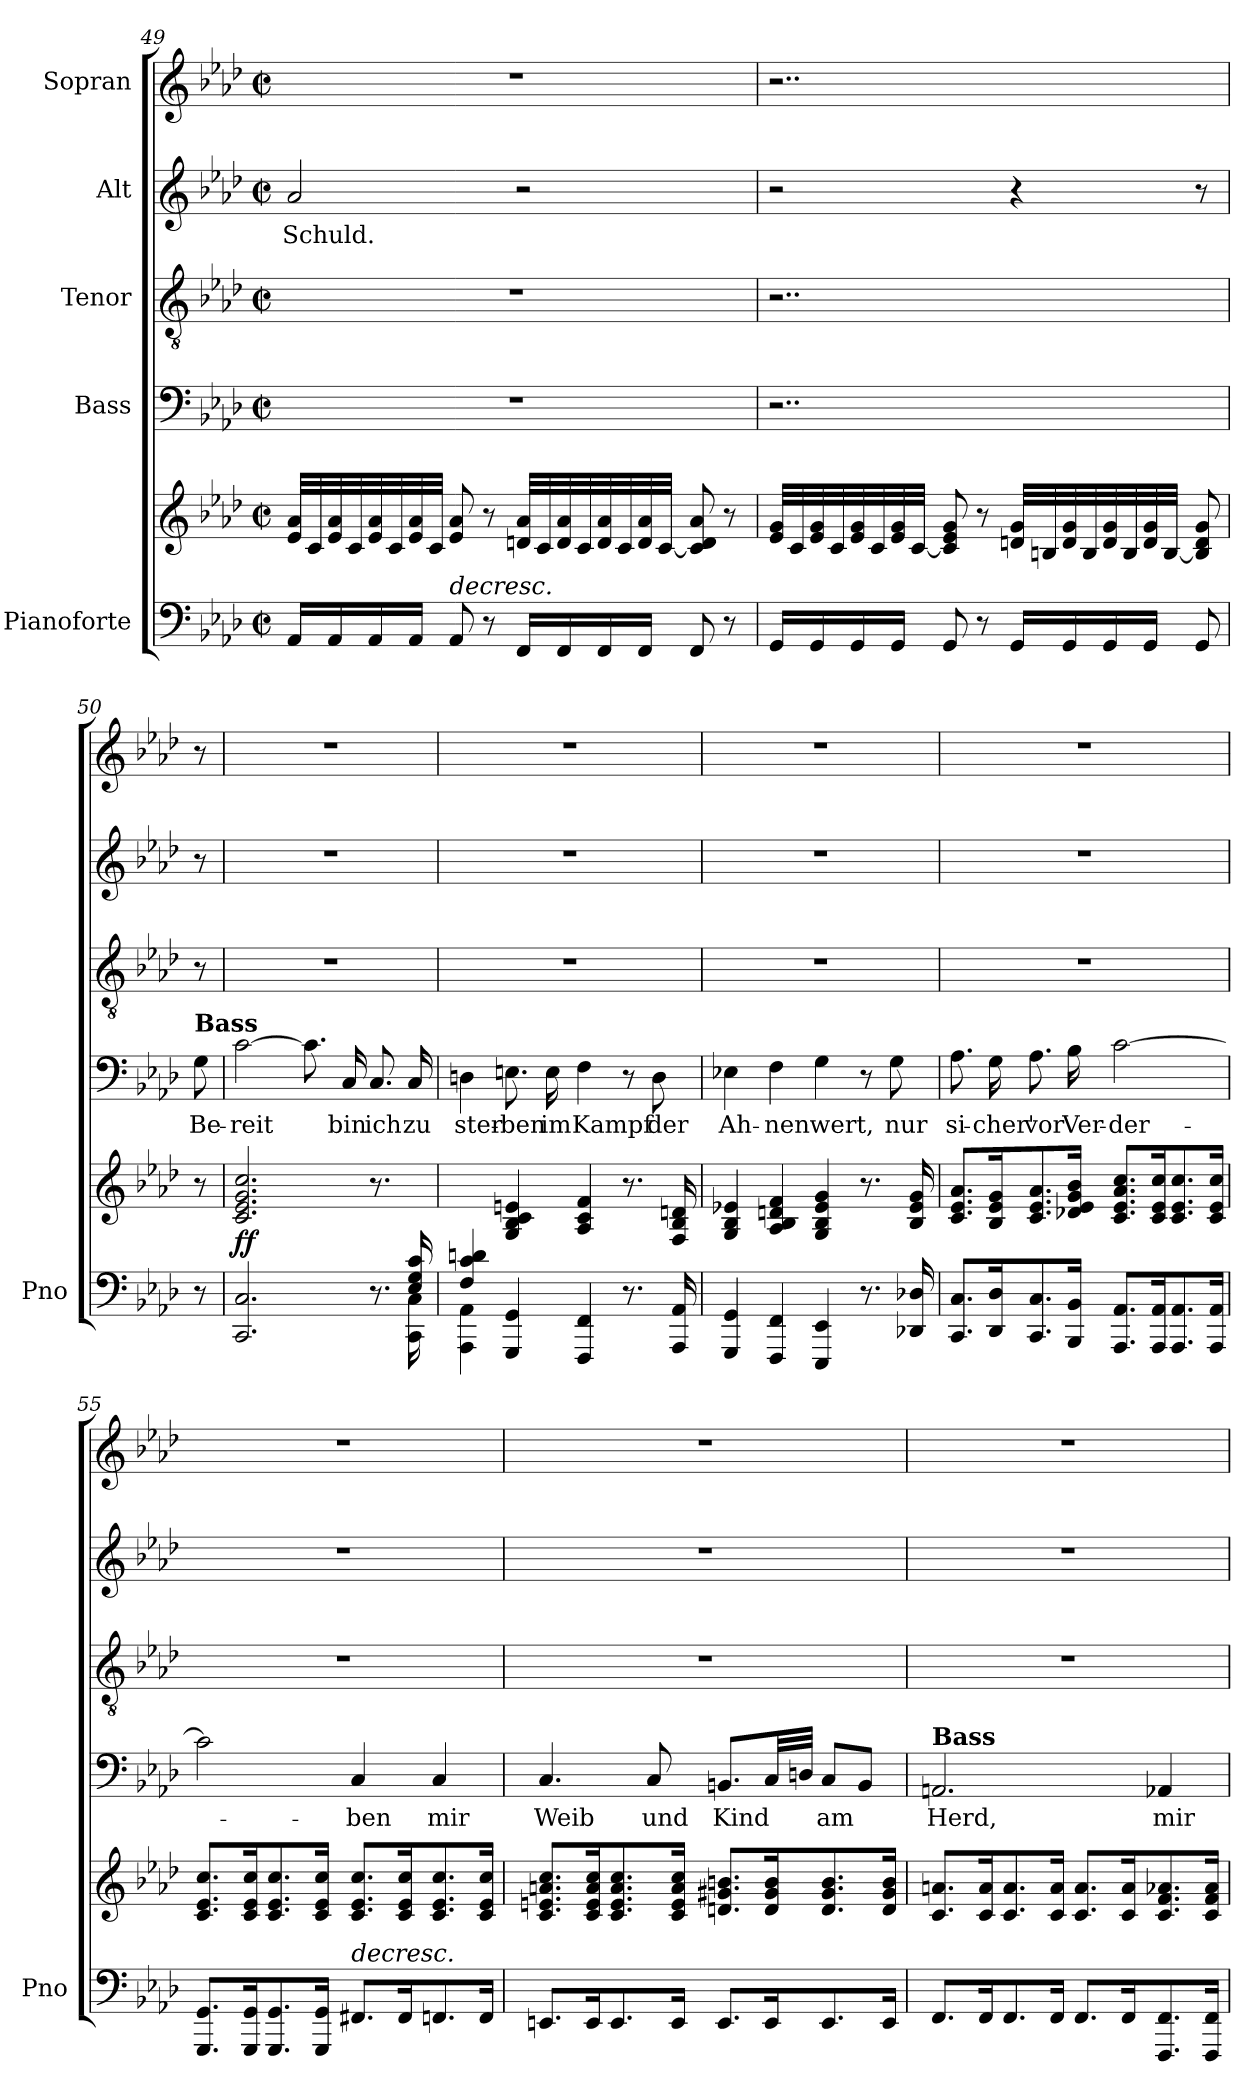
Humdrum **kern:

**kern	**kern	**dynam	**kern	**text	**kern	**kern	**text	**kern
*part5	*part5	*part5	*part4	*part4	*part3	*part2	*part2	*part1
*staff6	*staff5	*staff5/6	*staff4	*staff4	*staff3	*staff2	*staff2	*staff1
*I"Pianoforte	*	*	*I"Bass	*	*I"Tenor	*I"Alt	*	*I"Sopran
*I'Pno	*	*	*	*	*	*	*	*
*clefF4	*clefG2	*	*clefF4	*	*clefGv2	*clefG2	*	*clefG2
*k[b-e-a-d-]	*k[b-e-a-d-]	*	*k[b-e-a-d-]	*	*k[b-e-a-d-]	*k[b-e-a-d-]	*	*k[b-e-a-d-]
*M2/2	*M2/2	*	*M2/2	*	*M2/2	*M2/2	*	*M2/2
*met(c|)	*met(c|)	*	*met(c|)	*	*met(c|)	*met(c|)	*	*met(c|)
=49	=49	=49	=49	=49	=49	=49	=49	=49
!	!	!	!	!	!	!	!LO:LY:b	!
16AA-/LL	32e-/ 32a-/LLL	.	1r	.	1r	2a-/	Schuld.	1r
.	32c/	.	.	.	.	.	.	.
16AA-/	32e-/ 32a-/	.	.	.	.	.	.	.
.	32c/	.	.	.	.	.	.	.
16AA-/	32e-/ 32a-/	.	.	.	.	.	.	.
.	32c/	.	.	.	.	.	.	.
16AA-/JJ	32e-/ 32a-/	.	.	.	.	.	.	.
.	32c/JJJ	.	.	.	.	.	.	.
!LO:TX:a:i:t=decresc.	!	!	!	!	!	!	!	!
8AA-/	8e-/ 8a-/	.	.	.	.	.	.	.
8r	8r	.	.	.	.	.	.	.
16FF/LL	32dn/ 32a-/LLL	.	.	.	.	2r	.	.
.	32c/	.	.	.	.	.	.	.
16FF/	32d/ 32a-/	.	.	.	.	.	.	.
.	32c/	.	.	.	.	.	.	.
16FF/	32d/ 32a-/	.	.	.	.	.	.	.
.	32c/	.	.	.	.	.	.	.
16FF/JJ	32d/ 32a-/	.	.	.	.	.	.	.
.	[32c/JJJ	.	.	.	.	.	.	.
8FF/	8c/] 8d/ 8a-/	.	.	.	.	.	.	.
8r	8r	.	.	.	.	.	.	.
=50	=50	=50	=50	=50	=50	=50	=50	=50
16GG/LL	32e-/ 32g/LLL	.	2..r	.	2..r	2r	.	2..r
.	32c/	.	.	.	.	.	.	.
16GG/	32e-/ 32g/	.	.	.	.	.	.	.
.	32c/	.	.	.	.	.	.	.
16GG/	32e-/ 32g/	.	.	.	.	.	.	.
.	32c/	.	.	.	.	.	.	.
16GG/JJ	32e-/ 32g/	.	.	.	.	.	.	.
.	[32c/JJJ	.	.	.	.	.	.	.
8GG/	8c/] 8e-/ 8g/	.	.	.	.	.	.	.
8r	8r	.	.	.	.	.	.	.
16GG/LL	32dn/ 32g/LLL	.	.	.	.	4r	.	.
.	32Bn/	.	.	.	.	.	.	.
16GG/	32d/ 32g/	.	.	.	.	.	.	.
.	32B/	.	.	.	.	.	.	.
16GG/	32d/ 32g/	.	.	.	.	.	.	.
.	32B/	.	.	.	.	.	.	.
16GG/JJ	32d/ 32g/	.	.	.	.	.	.	.
.	[32B/JJJ	.	.	.	.	.	.	.
8GG/	8B/] 8d/ 8g/	.	.	.	.	8r	.	.
!!LO:PB:g=z
=50X3	=50X3	=50X3	=50X3	=50X3	=50X3	=50X3	=50X3	=50X3
!	!	!	!LO:TX:a:B:t=Bass	!	!	!	!	!
!	!	!	!	!LO:LY:b	!	!	!	!
8r	8r	.	8G\	Be-	8r	8r	.	8r
=51	=51	=51	=51	=51	=51	=51	=51	=51
*^	*	*	*	*	*	*	*	*
!	!	!	!LO:DY:a=2	!	!LO:LY:b	!	!	!	!
2...ryy	2.CC/ 2.C/	2.c/ 2.e-/ 2.g/ 2.cc/	ff	[2c\	-reit	1r	1r	.	1r
.	.	.	.	8.c\]	.	.	.	.	.
!	!	!	!	!	!LO:LY:b	!	!	!	!
.	.	.	.	16C/	bin	.	.	.	.
!	!	!	!	!	!LO:LY:b	!	!	!	!
.	8.r	8.r	.	8.C/	ich	.	.	.	.
!	!	!	!	!	!LO:LY:b	!	!	!	!
16E-/ 16G/ 16c/	16CC\ 16C\	16ryy	.	16C/	zu	.	.	.	.
=52	=52	=52	=52	=52	=52	=52	=52	=52	=52
!	!	!	!	!	!LO:LY:b	!	!	!	!
4F/ 4c/ 4dn/	4AAA-\ 4AA-\	4ryy	.	4Dn\	ster-	1r	1r	.	1r
!	!	!	!	!	!LO:LY:b	!	!	!	!
2.ryy	4GGG/ 4GG/	4G/ 4B-/ 4c/ 4en/	.	8.En\	-ben	.	.	.	.
!	!	!	!	!	!LO:LY:b	!	!	!	!
.	.	.	.	16E\	im	.	.	.	.
!	!	!	!	!	!LO:LY:b	!	!	!	!
.	4FFF/ 4FF/	4A-/ 4c/ 4f/	.	4F\	Kampf	.	.	.	.
.	8.r	8.r	.	8r	.	.	.	.	.
!	!	!	!	!	!LO:LY:b	!	!	!	!
.	.	.	.	8D\	der	.	.	.	.
.	16AAA-/ 16AA-/	16F/ 16B-/ 16dn/	.	.	.	.	.	.	.
=53	=53	=53	=53	=53	=53	=53	=53	=53	=53
!	!	!	!	!	!LO:LY:b	!	!	!	!
*v	*v	*	*	*	*	*	*	*	*
4GGG/ 4GG/	4G/ 4B-/ 4e-X/	.	4E-X\	Ah-	1r	1r	.	1r
!	!	!	!	!LO:LY:b	!	!	!	!
4FFF/ 4FF/	4A-/ 4B-/ 4dn/ 4f/	.	4F\	-nen	.	.	.	.
!	!	!	!	!LO:LY:b	!	!	!	!
4EEE-/ 4EE-/	4G/ 4B-/ 4e-/ 4g/	.	4G\	wert,	.	.	.	.
8.r	8.r	.	8r	.	.	.	.	.
!	!	!	!	!LO:LY:b	!	!	!	!
.	.	.	8G\	nur	.	.	.	.
16DD-X/ 16D-X/	16B-/ 16e-/ 16g/	.	.	.	.	.	.	.
!!LO:LB:g=z
=54	=54	=54	=54	=54	=54	=54	=54	=54
!	!	!	!	!LO:LY:b	!	!	!	!
8.CC/ 8.C/L	8.c/ 8.e-/ 8.a-/L	.	8.A-\	si-	1r	1r	.	1r
!	!	!	!	!LO:LY:b	!	!	!	!
16DD-/ 16D-/K	16B-/ 16e-/ 16g/K	.	16G\	-cher'	.	.	.	.
!	!	!	!	!LO:LY:b	!	!	!	!
8.CC/ 8.C/	8.c/ 8.e-/ 8.a-/	.	8.A-\	vor	.	.	.	.
!	!	!	!	!LO:LY:b	!	!	!	!
16BBB-/ 16BB-/Jk	16d-X/ 16e-/ 16g/ 16b-/Jk	.	16B-\	Ver-	.	.	.	.
!	!	!	!	!LO:LY:b	!	!	!	!
8.AAA-/ 8.AA-/L	8.c/ 8.e-/ 8.a-/ 8.cc/L	.	[2c\	-der-	.	.	.	.
16AAA-/ 16AA-/K	16c/ 16e-/ 16cc/K	.	.	.	.	.	.	.
8.AAA-/ 8.AA-/	8.c/ 8.e-/ 8.cc/	.	.	.	.	.	.	.
16AAA-/ 16AA-/Jk	16c/ 16e-/ 16cc/Jk	.	.	.	.	.	.	.
=55	=55	=55	=55	=55	=55	=55	=55	=55
8.GGG/ 8.GG/L	8.c/ 8.e-/ 8.cc/L	.	2c\]	.	1r	1r	.	1r
16GGG/ 16GG/K	16c/ 16e-/ 16cc/K	.	.	.	.	.	.	.
8.GGG/ 8.GG/	8.c/ 8.e-/ 8.cc/	.	.	.	.	.	.	.
16GGG/ 16GG/Jk	16c/ 16e-/ 16cc/Jk	.	.	.	.	.	.	.
!LO:TX:a:i:t=decresc.	!	!	!	!	!	!	!	!
!	!	!	!	!LO:LY:b	!	!	!	!
8.FF#X/L	8.c/ 8.e-/ 8.cc/L	.	4C/	-ben	.	.	.	.
16FF#/K	16c/ 16e-/ 16cc/K	.	.	.	.	.	.	.
!	!	!	!	!LO:LY:b	!	!	!	!
8.FFn/	8.c/ 8.e-/ 8.cc/	.	4C/	mir	.	.	.	.
16FF/Jk	16c/ 16e-/ 16cc/Jk	.	.	.	.	.	.	.
=56	=56	=56	=56	=56	=56	=56	=56	=56
!	!	!	!	!LO:LY:b	!	!	!	!
8.EEn/L	8.c/ 8.en/ 8.an/ 8.cc/L	.	4.C/	Weib	1r	1r	.	1r
16EE/K	16c/ 16e/ 16a/ 16cc/K	.	.	.	.	.	.	.
8.EE/	8.c/ 8.e/ 8.a/ 8.cc/	.	.	.	.	.	.	.
!	!	!	!	!LO:LY:b	!	!	!	!
.	.	.	8C/	und	.	.	.	.
16EE/Jk	16c/ 16e/ 16a/ 16cc/Jk	.	.	.	.	.	.	.
!	!	!	!	!LO:LY:b	!	!	!	!
8.EE/L	8.dn/ 8.g#X/ 8.bn/L	.	8.BBn/L	Kind	.	.	.	.
16EE/K	16d/ 16g#/ 16b/K	.	32C/LL	.	.	.	.	.
.	.	.	32Dn/JJJ	.	.	.	.	.
!	!	!	!	!LO:LY:b	!	!	!	!
8.EE/	8.d/ 8.g#/ 8.b/	.	8C/L	am	.	.	.	.
.	.	.	8BB/J	.	.	.	.	.
16EE/Jk	16d/ 16g#/ 16b/Jk	.	.	.	.	.	.	.
!!LO:LB:g=z
=57	=57	=57	=57	=57	=57	=57	=57	=57
!	!	!	!LO:TX:a:B:t=Bass	!	!	!	!	!
!	!	!	!	!LO:LY:b	!	!	!	!
8.FF/L	8.c/ 8.an/L	.	2.AAn/	Herd,	1r	1r	.	1r
16FF/K	16c/ 16a/K	.	.	.	.	.	.	.
8.FF/	8.c/ 8.a/	.	.	.	.	.	.	.
16FF/Jk	16c/ 16a/Jk	.	.	.	.	.	.	.
8.FF/L	8.c/ 8.a/L	.	.	.	.	.	.	.
16FF/K	16c/ 16a/K	.	.	.	.	.	.	.
!	!	!	!	!LO:LY:b	!	!	!	!
8.FFF/ 8.FF/	8.c/ 8.f/ 8.a-X/	.	4AA-X/	mir	.	.	.	.
16FFF/ 16FF/Jk	16c/ 16f/ 16a-/Jk	.	.	.	.	.	.	.
=	=	=	=	=	=	=	=	=
*-	*-	*-	*-	*-	*-	*-	*-	*-
